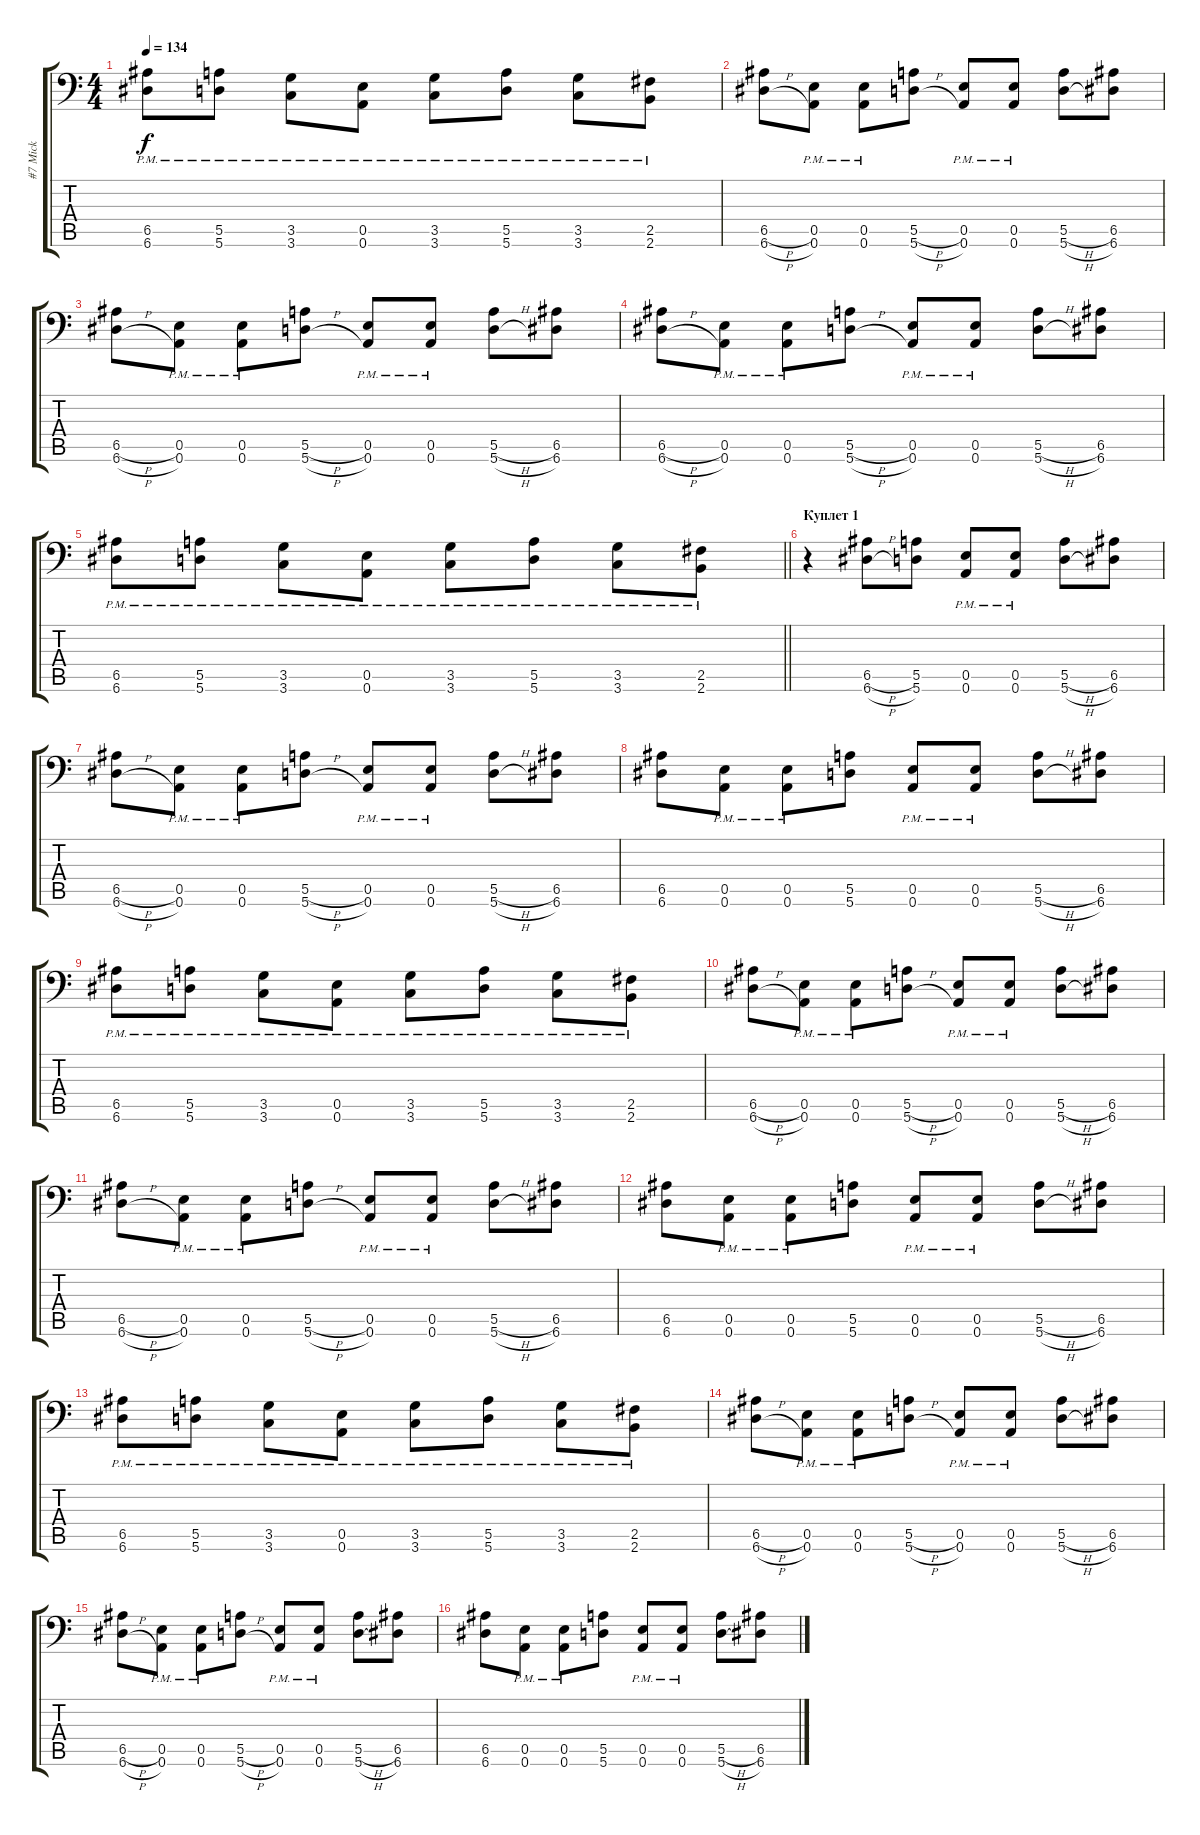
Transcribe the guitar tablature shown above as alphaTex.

\track ("#7 Mick" "#7 Mick") {instrument distortionguitar}
\staff {score tabs}
\tuning (B3 Gb3 D3 A2 E2 A1) {hide}
\ts (4 4)
\tempo 134
\clef f4
\ks c
(6.5{pm} 6.6{pm}).8{dy f} (5.5{pm} 5.6{pm}).8 (3.5{pm} 3.6{pm}).8 (0.5{pm} 0.6{pm}).8 (3.5{pm} 3.6{pm}).8 (5.5{pm} 5.6{pm}).8 (3.5{pm} 3.6{pm}).8 (2.5{pm} 2.6{pm}).8 |
(6.5{h} 6.6{h}).8 (0.5{pm} 0.6{pm}).8 (0.5{pm} 0.6{pm}).8 (5.5{h} 5.6{h}).8 (0.5{pm} 0.6{pm}).8 (0.5{pm} 0.6{pm}).8 (5.5{h} 5.6{h}).8 (6.5 6.6).8 |
(6.5{h} 6.6{h}).8 (0.5{pm} 0.6{pm}).8 (0.5{pm} 0.6{pm}).8 (5.5{h} 5.6{h}).8 (0.5{pm} 0.6{pm}).8 (0.5{pm} 0.6{pm}).8 (5.5{h} 5.6{h}).8 (6.5 6.6).8 |
(6.5{h} 6.6{h}).8 (0.5{pm} 0.6{pm}).8 (0.5{pm} 0.6{pm}).8 (5.5{h} 5.6{h}).8 (0.5{pm} 0.6{pm}).8 (0.5{pm} 0.6{pm}).8 (5.5{h} 5.6{h}).8 (6.5 6.6).8 |
\barLineRight lightlight
(6.5{pm} 6.6{pm}).8 (5.5{pm} 5.6{pm}).8 (3.5{pm} 3.6{pm}).8 (0.5{pm} 0.6{pm}).8 (3.5{pm} 3.6{pm}).8 (5.5{pm} 5.6{pm}).8 (3.5{pm} 3.6{pm}).8 (2.5{pm} 2.6{pm}).8 |
\section ("" "Куплет 1")
r.4 (6.5{h} 6.6{h}).8 (5.5 5.6).8 (0.5{pm} 0.6{pm}).8 (0.5{pm} 0.6{pm}).8 (5.5{h} 5.6{h}).8 (6.5 6.6).8 |
(6.5{h} 6.6{h}).8 (0.5{pm} 0.6{pm}).8 (0.5{pm} 0.6{pm}).8 (5.5{h} 5.6{h}).8 (0.5{pm} 0.6{pm}).8 (0.5{pm} 0.6{pm}).8 (5.5{h} 5.6{h}).8 (6.5 6.6).8 |
(6.5 6.6).8 (0.5{pm} 0.6{pm}).8 (0.5{pm} 0.6{pm}).8 (5.5 5.6).8 (0.5{pm} 0.6{pm}).8 (0.5{pm} 0.6{pm}).8 (5.5{h} 5.6{h}).8 (6.5 6.6).8 |
(6.5{pm} 6.6{pm}).8 (5.5{pm} 5.6{pm}).8 (3.5{pm} 3.6{pm}).8 (0.5{pm} 0.6{pm}).8 (3.5{pm} 3.6{pm}).8 (5.5{pm} 5.6{pm}).8 (3.5{pm} 3.6{pm}).8 (2.5{pm} 2.6{pm}).8 |
(6.5{h} 6.6{h}).8 (0.5{pm} 0.6{pm}).8 (0.5{pm} 0.6{pm}).8 (5.5{h} 5.6{h}).8 (0.5{pm} 0.6{pm}).8 (0.5{pm} 0.6{pm}).8 (5.5{h} 5.6{h}).8 (6.5 6.6).8 |
(6.5{h} 6.6{h}).8 (0.5{pm} 0.6{pm}).8 (0.5{pm} 0.6{pm}).8 (5.5{h} 5.6{h}).8 (0.5{pm} 0.6{pm}).8 (0.5{pm} 0.6{pm}).8 (5.5{h} 5.6{h}).8 (6.5 6.6).8 |
(6.5 6.6).8 (0.5{pm} 0.6{pm}).8 (0.5{pm} 0.6{pm}).8 (5.5 5.6).8 (0.5{pm} 0.6{pm}).8 (0.5{pm} 0.6{pm}).8 (5.5{h} 5.6{h}).8 (6.5 6.6).8 |
(6.5{pm} 6.6{pm}).8 (5.5{pm} 5.6{pm}).8 (3.5{pm} 3.6{pm}).8 (0.5{pm} 0.6{pm}).8 (3.5{pm} 3.6{pm}).8 (5.5{pm} 5.6{pm}).8 (3.5{pm} 3.6{pm}).8 (2.5{pm} 2.6{pm}).8 |
(6.5{h} 6.6{h}).8 (0.5{pm} 0.6{pm}).8 (0.5{pm} 0.6{pm}).8 (5.5{h} 5.6{h}).8 (0.5{pm} 0.6{pm}).8 (0.5{pm} 0.6{pm}).8 (5.5{h} 5.6{h}).8 (6.5 6.6).8 |
(6.5{h} 6.6{h}).8 (0.5{pm} 0.6{pm}).8 (0.5{pm} 0.6{pm}).8 (5.5{h} 5.6{h}).8 (0.5{pm} 0.6{pm}).8 (0.5{pm} 0.6{pm}).8 (5.5{h} 5.6{h}).8 (6.5 6.6).8 |
(6.5 6.6).8 (0.5{pm} 0.6{pm}).8 (0.5{pm} 0.6{pm}).8 (5.5 5.6).8 (0.5{pm} 0.6{pm}).8 (0.5{pm} 0.6{pm}).8 (5.5{h} 5.6{h}).8 (6.5 6.6).8
